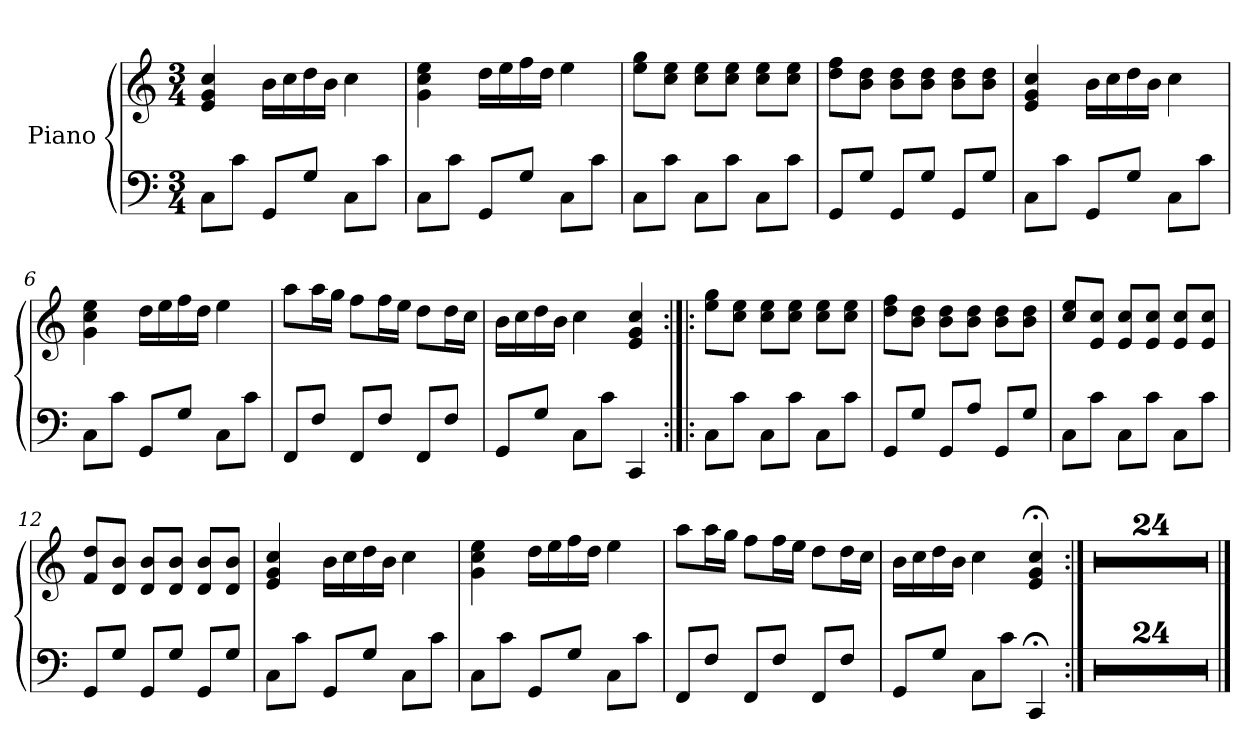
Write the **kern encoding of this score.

**kern	**kern
*part1	*part1
*staff2	*staff1
*I"Piano	*
*clefF4	*clefG2
*k[]	*k[]
*M3/4	*M3/4
=1	=1
8C\L	4e/ 4g/ 4cc/
8c\J	.
8GG/L	16b\LL
.	16cc\
8G/J	16dd\
.	16b\JJ
8C\L	4cc\
8c\J	.
=2	=2
8C\L	4g\ 4cc\ 4ee\
8c\J	.
8GG/L	16dd\LL
.	16ee\
8G/J	16ff\
.	16dd\JJ
8C\L	4ee\
8c\J	.
=3	=3
8C\L	8ee\ 8gg\L
8c\J	8cc\ 8ee\J
8C\L	8cc\ 8ee\L
8c\J	8cc\ 8ee\J
8C\L	8cc\ 8ee\L
8c\J	8cc\ 8ee\J
=4	=4
8GG/L	8dd\ 8ff\L
8G/J	8b\ 8dd\J
8GG/L	8b\ 8dd\L
8G/J	8b\ 8dd\J
8GG/L	8b\ 8dd\L
8G/J	8b\ 8dd\J
=5	=5
8C\L	4e/ 4g/ 4cc/
8c\J	.
8GG/L	16b\LL
.	16cc\
8G/J	16dd\
.	16b\JJ
8C\L	4cc\
8c\J	.
!!LO:LB:g=z
=6	=6
8C\L	4g\ 4cc\ 4ee\
8c\J	.
8GG/L	16dd\LL
.	16ee\
8G/J	16ff\
.	16dd\JJ
8C\L	4ee\
8c\J	.
=7	=7
8FF/L	8aa\L
8F/J	16aa\L
.	16gg\JJ
8FF/L	8ff\L
8F/J	16ff\L
.	16ee\JJ
8FF/L	8dd\L
8F/J	16dd\L
.	16cc\JJ
=8	=8
8GG/L	16b\LL
.	16cc\
8G/J	16dd\
.	16b\JJ
8C\L	4cc\
8c\J	.
4CC/	4e/ 4g/ 4cc/
=9:|!|:	=9:|!|:
8C\L	8ee\ 8gg\L
8c\J	8cc\ 8ee\J
8C\L	8cc\ 8ee\L
8c\J	8cc\ 8ee\J
8C\L	8cc\ 8ee\L
8c\J	8cc\ 8ee\J
=10	=10
8GG/L	8dd\ 8ff\L
8G/J	8b\ 8dd\J
8GG/L	8b\ 8dd\L
8A/J	8b\ 8dd\J
8GG/L	8b\ 8dd\L
8G/J	8b\ 8dd\J
!!LO:LB:g=z
=11	=11
8C\L	8cc/ 8ee/L
8c\J	8e/ 8cc/J
8C\L	8e/ 8cc/L
8c\J	8e/ 8cc/J
8C\L	8e/ 8cc/L
8c\J	8e/ 8cc/J
=12	=12
8GG/L	8f/ 8dd/L
8G/J	8d/ 8b/J
8GG/L	8d/ 8b/L
8G/J	8d/ 8b/J
8GG/L	8d/ 8b/L
8G/J	8d/ 8b/J
=13	=13
8C\L	4e/ 4g/ 4cc/
8c\J	.
8GG/L	16b\LL
.	16cc\
8G/J	16dd\
.	16b\JJ
8C\L	4cc\
8c\J	.
=14	=14
8C\L	4g\ 4cc\ 4ee\
8c\J	.
8GG/L	16dd\LL
.	16ee\
8G/J	16ff\
.	16dd\JJ
8C\L	4ee\
8c\J	.
=15	=15
8FF/L	8aa\L
8F/J	16aa\L
.	16gg\JJ
8FF/L	8ff\L
8F/J	16ff\L
.	16ee\JJ
8FF/L	8dd\L
8F/J	16dd\L
.	16cc\JJ
!!LO:LB:g=z
=16	=16
8GG/L	16b\LL
.	16cc\
8G/J	16dd\
.	16b\JJ
8C\L	4cc\
8c\J	.
4CC;</	4e/;< 4g/;< 4cc/;<
=17:|!	=17:|!
2.r	2.r
=18	=18
2.r	2.r
=19	=19
2.r	2.r
=20	=20
2.r	2.r
=21	=21
2.r	2.r
=22	=22
2.r	2.r
=23	=23
2.r	2.r
=24	=24
2.r	2.r
=25	=25
2.r	2.r
=26	=26
2.r	2.r
=27	=27
2.r	2.r
=28	=28
2.r	2.r
=29	=29
2.r	2.r
=30	=30
2.r	2.r
!!LO:LB:g=z
=31	=31
2.r	2.r
=32	=32
2.r	2.r
=33	=33
2.r	2.r
=34	=34
2.r	2.r
=35	=35
2.r	2.r
=36	=36
2.r	2.r
=37	=37
2.r	2.r
=38	=38
2.r	2.r
=39	=39
2.r	2.r
=40	=40
2.r	2.r
==	==
*-	*-
